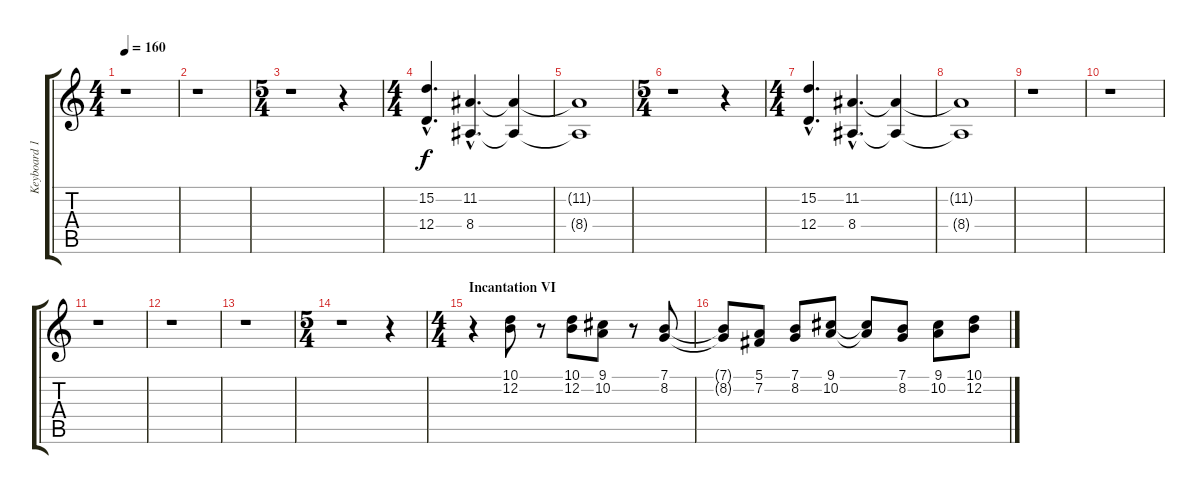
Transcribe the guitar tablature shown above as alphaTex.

\track ("Keyboard 1" "Keyboard 1") {instrument stringensemble1}
\staff {score tabs}
\tuning (E4 B3 G3 D3 A2 E2) {hide}
\ts (4 4)
\tempo 160
\clef g2
\ks c
r.1{dy f} |
r.1 |
\ts (5 4)
r.1 r.4 |
\ts (4 4)
\section ("" "")
(15.2{hac} 12.4{hac}).4{d} (11.2{hac} 8.4{hac}).4{d} (11.2{t} 8.4{t}).4 |
(11.2{t} 8.4{t}).1 |
\ts (5 4)
r.1 r.4 |
\ts (4 4)
(15.2{hac} 12.4{hac}).4{d} (11.2{hac} 8.4{hac}).4{d} (11.2{t} 8.4{t}).4 |
(11.2{t} 8.4{t}).1 |
r.1 |
r.1 |
r.1 |
r.1 |
r.1 |
\ts (5 4)
r.1 r.4 |
\ts (4 4)
\section ("" "Incantation VI")
r.4 (10.1 12.2).8 r.8 (10.1 12.2).8 (9.1 10.2).8 r.8 (7.1 8.2).8 |
(7.1{t} 8.2{t}).8 (5.1 7.2).8 (7.1 8.2).8 (9.1 10.2).8 (9.1{t} 10.2{t}).8 (7.1 8.2).8 (9.1 10.2).8 (10.1 12.2).8
